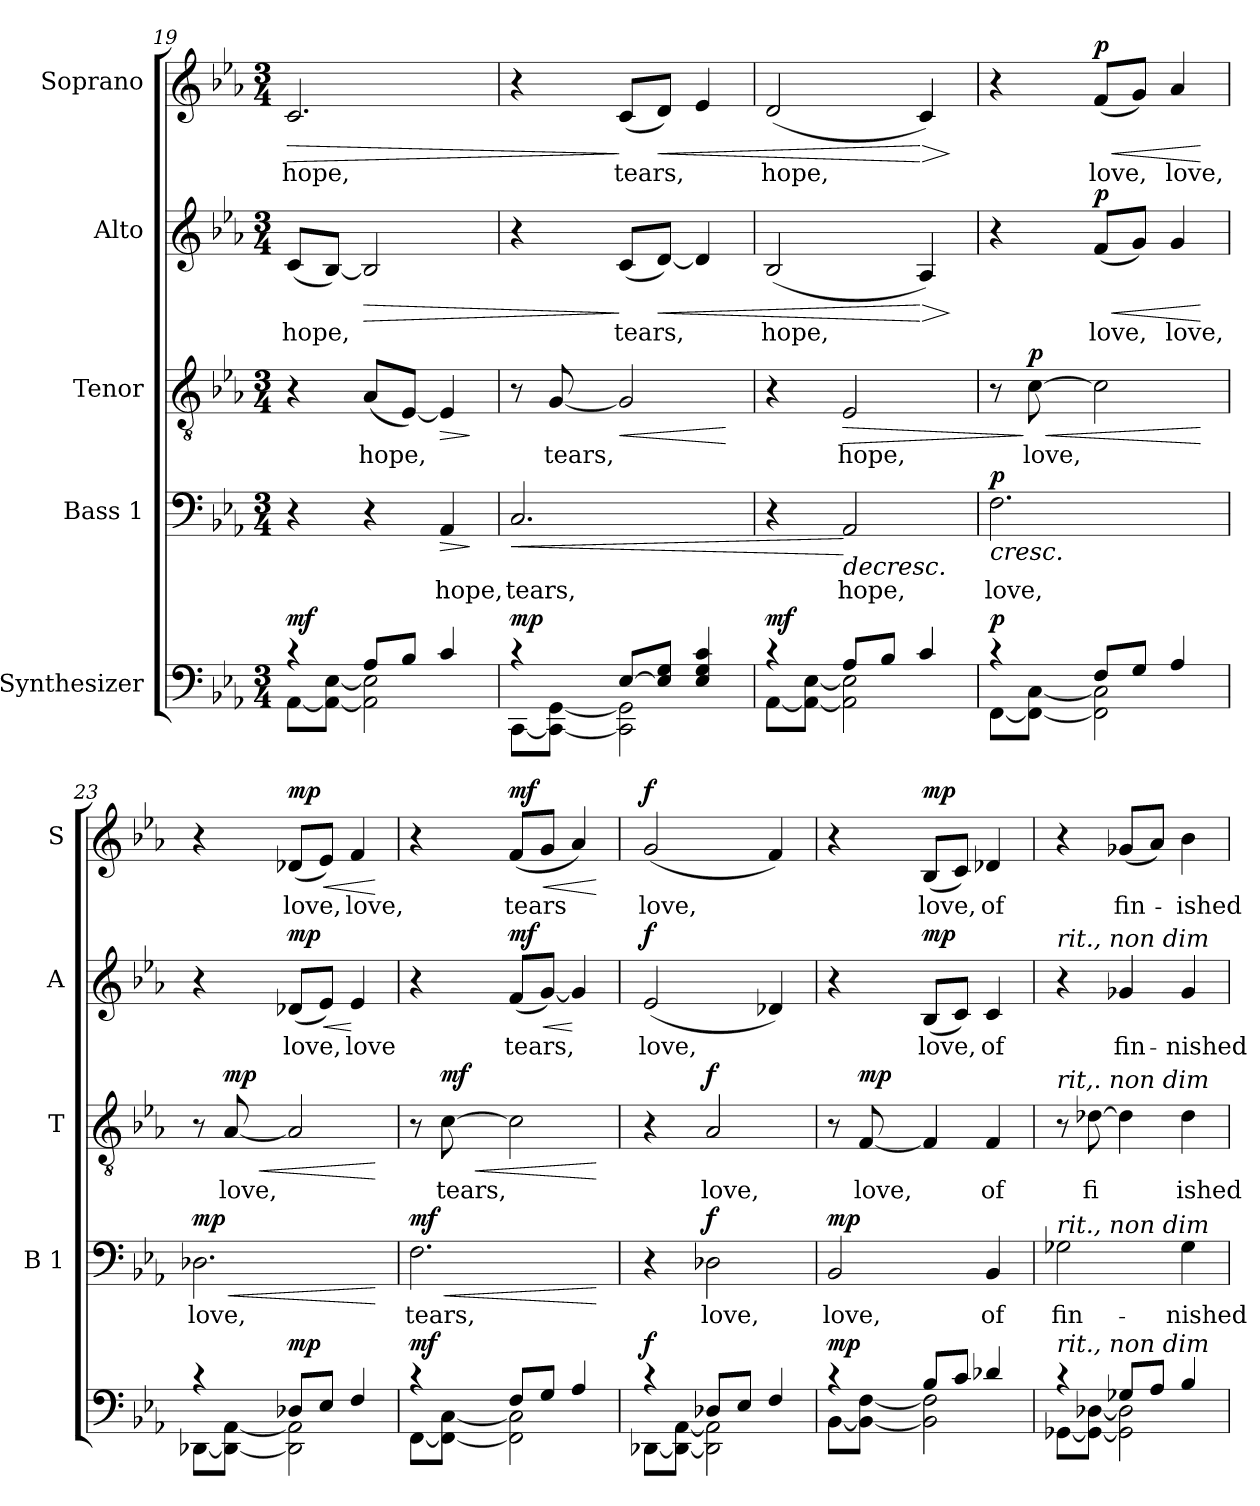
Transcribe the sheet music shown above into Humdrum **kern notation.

**kern	**dynam	**kern	**text	**dynam	**kern	**text	**dynam	**kern	**text	**dynam	**kern	**text	**dynam
*part5	*part5	*part4	*part4	*part4	*part3	*part3	*part3	*part2	*part2	*part2	*part1	*part1	*part1
*staff5	*staff5	*staff4	*staff4	*staff4	*staff3	*staff3	*staff3	*staff2	*staff2	*staff2	*staff1	*staff1	*staff1
*I"Synthesizer	*	*I"Bass 1	*	*	*I"Tenor	*	*	*I"Alto	*	*	*I"Soprano	*	*
*	*	*I'B 1	*	*	*I'T	*	*	*I'A	*	*	*I'S	*	*
*clefF4	*	*clefF4	*	*	*clefGv2	*	*	*clefG2	*	*	*clefG2	*	*
*k[b-e-a-]	*	*k[b-e-a-]	*	*	*k[b-e-a-]	*	*	*k[b-e-a-]	*	*	*k[b-e-a-]	*	*
*E-:	*	*E-:	*	*	*E-:	*	*	*E-:	*	*	*E-:	*	*
*M3/4	*	*M3/4	*	*	*M3/4	*	*	*M3/4	*	*	*M3/4	*	*
=19	=19	=19	=19	=19	=19	=19	=19	=19	=19	=19	=19	=19	=19
*^	*	*	*	*	*	*	*	*	*	*	*	*	*
!	!	!LO:DY:a	!	!	!	!	!	!	!	!	!	!	!	!LO:HP:b
4rc	[<8AA-\L	mf	4r	.	.	4r	.	.	(8c/L	hope,	.	2.c/	hope,	>
.	8AA-\_ [<8E-\J	.	.	.	.	.	.	.	[8B-/J)	.	.	.	.	.
!	!	!	!	!	!	!	!	!	!	!	!LO:HP:b	!	!	!
8A-/L	2AA-\] 2E-\]	.	4r	.	.	(8A-/L	hope,	.	2B-/]	.	>	.	.	.
8B-/J	.	.	.	.	.	[8E-/J)	.	.	.	.	.	.	.	.
!	!	!	!	!	!LO:HP:b	!	!	!LO:HP:b	!	!	!	!	!	!
4c/	.	.	4AA-/	hope,	>	4E-/]	.	>	.	.	.	.	.	.
*v	*v	*	*	*	*	*	*	*	*	*	*	*	*	*
.	.	.	.	]	.	.	]	.	.	.	.	.	.
!!LO:LB:g=z
=20	=20	=20	=20	=20	=20	=20	=20	=20	=20	=20	=20	=20	=20
*^	*	*	*	*	*	*	*	*	*	*	*	*	*
!	!	!LO:DY:a	!	!	!LO:HP:b	!	!	!	!	!	!	!	!	!
4rc	[<8CC\L	mp	2.C/	tears,	<	8r	.	.	4r	.	.	4r	.	.
.	8CC\_ [<8GG\J	.	.	.	.	[8G/	tears,	.	.	.	.	.	.	.
!	!	!	!	!	!	!	!	!LO:HP:b	!	!	!	!	!	!
[>8E-/L	2CC\] 2GG\]	.	.	.	.	2G/]	.	<	(8c/L	tears,	]	(8c/L	tears,	]
!	!	!	!	!	!	!	!	!	!	!	!LO:HP:b	!	!	!LO:HP:b
8E-/] 8G/J	.	.	.	.	.	.	.	.	[8d/J)	.	<	8d/J)	.	<
4E-/ 4G/ 4c/	.	.	.	.	.	.	.	.	4d/]	.	.	4e-/	.	.
*v	*v	*	*	*	*	*	*	*	*	*	*	*	*	*
.	.	.	.	.	.	.	[	.	.	.	.	.	.
=21	=21	=21	=21	=21	=21	=21	=21	=21	=21	=21	=21	=21	=21
*^	*	*	*	*	*	*	*	*	*	*	*	*	*
!	!	!LO:DY:a	!	!	!	!	!	!	!	!	!	!	!	!
4rc	[<8AA-\L	mf	4r	.	.	4r	.	.	(2B-/	hope,	.	(2d/	hope,	.
.	8AA-\_ [<8E-\J	.	.	.	.	.	.	.	.	.	.	.	.	.
!	!	!	!	!	!LO:HP:n=1:b	!	!	!LO:HP:b	!	!	!	!	!	!
8A-/L	2AA-\] 2E-\]	.	2AA-/	hope,	[ >	2E-/	hope,	>	.	.	.	.	.	.
8B-/J	.	.	.	.	.	.	.	.	.	.	.	.	.	.
!	!	!	!	!	!	!	!	!	!	!	!LO:HP:n=1:b	!	!	!LO:HP:n=1:b
4c/	.	.	.	.	.	.	.	.	4A-/)	.	[ >	4c/)	.	[ >
*v	*v	*	*	*	*	*	*	*	*	*	*	*	*	*
.	.	.	.	.	.	.	.	.	.	]	.	.	]
=22	=22	=22	=22	=22	=22	=22	=22	=22	=22	=22	=22	=22	=22
*^	*	*	*	*	*	*	*	*	*	*	*	*	*
!	!	!LO:DY:a	!	!	!LO:HP:b	!	!	!	!	!	!	!	!	!
!	!	!	!	!	!LO:DY:n=1:a	!	!	!	!	!	!	!	!	!
4rc	[<8FF\L	p	2.F\	love,	< p	8r	.	.	4r	.	.	4r	.	.
!	!	!	!	!	!	!	!	!LO:HP:n=1:b	!	!	!	!	!	!
!	!	!	!	!	!	!	!	!LO:DY:n=1:a	!	!	!	!	!	!
.	8FF\_ [<8C\J	.	.	.	.	[8c\	love,	] < p	.	.	.	.	.	.
!	!	!	!	!	!	!	!	!	!	!	!LO:HP:b	!	!	!LO:HP:b
!	!	!	!	!	!	!	!	!	!	!	!LO:DY:n=1:a	!	!	!LO:DY:n=1:a
8F/L	2FF\] 2C\]	.	.	.	.	2c\]	.	.	(8f/L	love,	< p	(8f/L	love,	< p
8G/J	.	.	.	.	.	.	.	.	8g/J)	.	.	8g/J)	.	.
4A-/	.	.	.	.	.	.	.	.	4g/	love,	.	4a-/	love,	.
*v	*v	*	*	*	*	*	*	*	*	*	*	*	*	*
.	.	.	.	]	.	.	[	.	.	[	.	.	[
=23	=23	=23	=23	=23	=23	=23	=23	=23	=23	=23	=23	=23	=23
*^	*	*	*	*	*	*	*	*	*	*	*	*	*
!	!	!	!	!	!LO:HP:b	!	!	!	!	!	!	!	!	!
!	!	!	!	!	!LO:DY:n=1:a	!	!	!	!	!	!	!	!	!
4rc	[<8DD-X\L	.	2.D-X\	love,	< mp	8r	.	.	4r	.	.	4r	.	.
!	!	!	!	!	!	!	!	!LO:HP:b	!	!	!	!	!	!
!	!	!	!	!	!	!	!	!LO:DY:n=1:a	!	!	!	!	!	!
.	8DD-\_ [<8AA-\J	.	.	.	.	[8A-/	love,	< mp	.	.	.	.	.	.
!	!	!LO:DY:a	!	!	!	!	!	!	!	!	!LO:HP:b	!	!	!LO:HP:b
!	!	!	!	!	!	!	!	!	!	!	!LO:DY:n=1:a	!	!	!LO:DY:n=1:a
8D-X/L	2DD-\] 2AA-\]	mp	.	.	.	2A-/]	.	.	(8d-X/L	love,	< mp	(8d-X/L	love,	< mp
8E-/J	.	.	.	.	.	.	.	.	8e-/J)	.	.	8e-/J)	.	.
4F/	.	.	.	.	.	.	.	.	4e-/	love	[	4f/	love,	.
*v	*v	*	*	*	*	*	*	*	*	*	*	*	*	*
.	.	.	.	[	.	.	[	.	.	.	.	.	[
=24	=24	=24	=24	=24	=24	=24	=24	=24	=24	=24	=24	=24	=24
*^	*	*	*	*	*	*	*	*	*	*	*	*	*
!	!	!LO:DY:a	!	!	!LO:HP:b	!	!	!	!	!	!	!	!	!
!	!	!	!	!	!LO:DY:n=1:a	!	!	!	!	!	!	!	!	!
4rc	[<8FF\L	mf	2.F\	tears,	< mf	8r	.	.	4r	.	.	4r	.	.
!	!	!	!	!	!	!	!	!LO:HP:b	!	!	!	!	!	!
!	!	!	!	!	!	!	!	!LO:DY:n=1:a	!	!	!	!	!	!
.	8FF\_ [<8C\J	.	.	.	.	[8c\	tears,	< mf	.	.	.	.	.	.
!	!	!	!	!	!	!	!	!	!	!	!LO:HP:b	!	!	!LO:HP:b
!	!	!	!	!	!	!	!	!	!	!	!LO:DY:n=1:a	!	!	!LO:DY:n=1:a
8F/L	2FF\] 2C\]	.	.	.	.	2c\]	.	.	(8f/L	tears,	< mf	(8f/L	tears	< mf
8G/J	.	.	.	.	.	.	.	.	[8g/J)	.	.	8g/J	.	.
4A-/	.	.	.	.	.	.	.	.	4g/]	.	[	4a-/)	.	.
*v	*v	*	*	*	*	*	*	*	*	*	*	*	*	*
.	.	.	.	[	.	.	[	.	.	.	.	.	[
!!LO:PB:g=z
=25	=25	=25	=25	=25	=25	=25	=25	=25	=25	=25	=25	=25	=25
*^	*	*	*	*	*	*	*	*	*	*	*	*	*
!	!	!LO:DY:a	!	!	!	!	!	!	!	!	!LO:DY:a	!	!	!LO:DY:a
4rc	[<8DD-X\L	f	4r	.	.	4r	.	.	(2e-/	love,	f	(2g/	love,	f
.	8DD-\_ [<8AA-\J	.	.	.	.	.	.	.	.	.	.	.	.	.
!	!	!	!	!	!LO:DY:n=1:a	!	!	!LO:DY:a	!	!	!	!	!	!
8D-X/L	2DD-\] 2AA-\]	.	2D-X\	love,	[ f	2A-/	love,	f	.	.	.	.	.	.
8E-/J	.	.	.	.	.	.	.	.	.	.	.	.	.	.
4F/	.	.	.	.	.	.	.	.	4d-X/)	.	.	4f/)	.	.
=26	=26	=26	=26	=26	=26	=26	=26	=26	=26	=26	=26	=26	=26	=26
!	!	!LO:DY:a	!	!	!LO:DY:a	!	!	!	!	!	!	!	!	!
4rc	[<8BB-\L	mp	2BB-/	love,	mp	8r	.	.	4r	.	.	4r	.	.
!	!	!	!	!	!	!	!	!LO:DY:a	!	!	!	!	!	!
.	8BB-\_ [<8F\J	.	.	.	.	[8F/	love,	mp	.	.	.	.	.	.
!	!	!	!	!	!	!	!	!	!	!	!LO:DY:a	!	!	!LO:DY:a
8B-/L	2BB-\] 2F\]	.	.	.	.	4F/]	.	.	(8B-/L	love,	mp	(8B-/L	love,	mp
8c/J	.	.	.	.	.	.	.	.	8c/J)	.	.	8c/J)	.	.
4d-X/	.	.	4BB-/	of	.	4F/	of	.	4c/	of	.	4d-X/	of	.
=27	=27	=27	=27	=27	=27	=27	=27	=27	=27	=27	=27	=27	=27	=27
!	!	!	!	!	!	!	!	!	!LO:TX:a:i:t=rit., non dim	!	!	!	!	!
!	!	!	!	!	!	!LO:TX:a:i:t=rit,. non dim	!	!	!	!	!	!	!	!
!	!	!	!LO:TX:a:i:t=rit., non dim	!	!	!	!	!	!	!	!	!	!	!
!LO:TX:a:i:t=rit., non dim	!	!	!	!	!	!	!	!	!	!	!	!	!	!
4rc	[<8GG-X\L	.	2G-X\	fin-	.	8r	.	.	4r	.	.	4r	.	.
.	8GG-\_ [<8D-X\J	.	.	.	.	[8d-X\	fi	.	.	.	.	.	.	.
8G-X/L	2GG-\] 2D-\]	.	.	.	.	4d-\]	.	.	4g-X/	fin-	.	(8g-X/L	fin-	.
8A-/J	.	.	.	.	.	.	.	.	.	.	.	8a-/J)	.	.
4B-/	.	.	4G-\	-nished-	.	4d-\	ished	.	4g-/	-nished	.	4b-\	-ished	.
*v	*v	*	*	*	*	*	*	*	*	*	*	*	*	*
=	=	=	=	=	=	=	=	=	=	=	=	=	=
*-	*-	*-	*-	*-	*-	*-	*-	*-	*-	*-	*-	*-	*-
